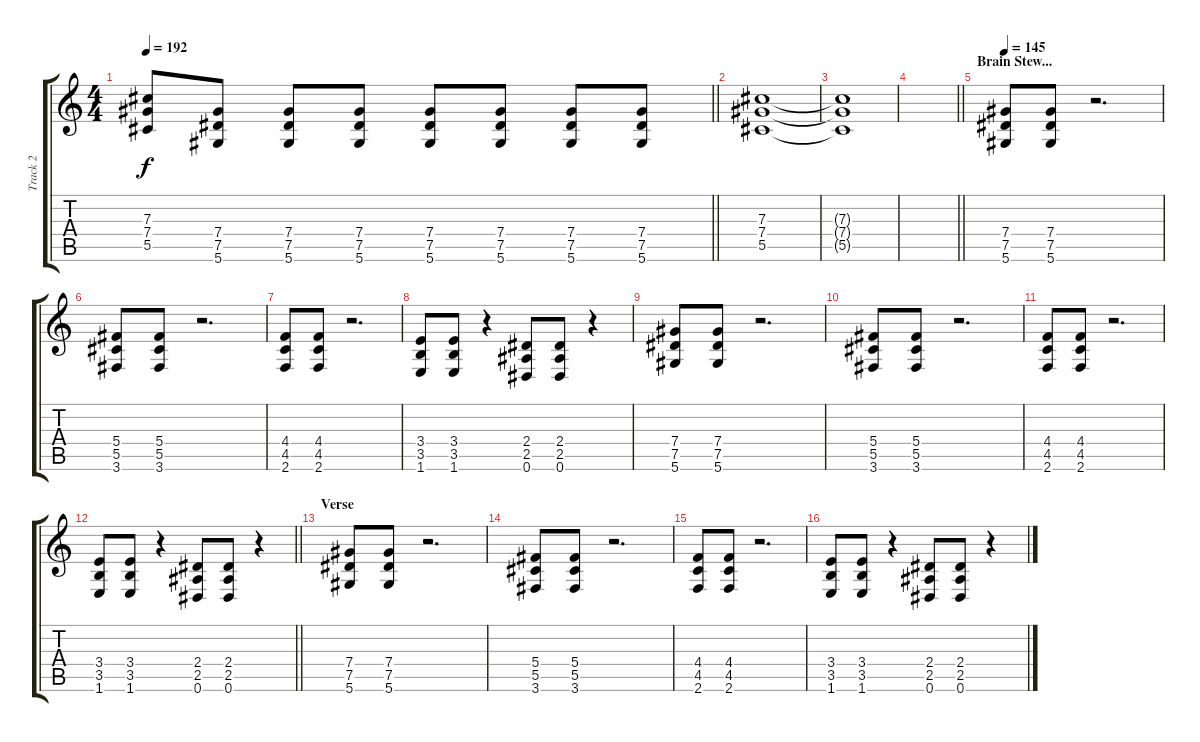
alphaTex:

\track ("Track 2" "Track 2") {instrument distortionguitar}
\staff {score tabs}
\tuning (Eb4 Bb3 Gb3 Db3 Ab2 Eb2) {hide}
\ts (4 4)
\tempo 192
\clef g2
\barLineRight lightlight
\ks c
(7.3{t} 7.4{t} 5.5{t}).8{dy f} (7.4 7.5 5.6).8 (7.4 7.5 5.6).8 (7.4 7.5 5.6).8 (7.4 7.5 5.6).8 (7.4 7.5 5.6).8 (7.4 7.5 5.6).8 (7.4 7.5 5.6).8 |
(7.3 7.4 5.5).1 |
(7.3{t} 7.4{t} 5.5{t}).1 |
\barLineRight lightlight
|
\section ("" "Brain Stew...")
\tempo 162
\tempo 145
(7.4 7.5 5.6).8 (7.4 7.5 5.6).8 r.2{d} |
(5.4 5.5 3.6).8 (5.4 5.5 3.6).8 r.2{d} |
(4.4 4.5 2.6).8 (4.4 4.5 2.6).8 r.2{d} |
(3.4 3.5 1.6).8 (3.4 3.5 1.6).8 r.4 (2.4 2.5 0.6).8 (2.4 2.5 0.6).8 r.4 |
(7.4 7.5 5.6).8 (7.4 7.5 5.6).8 r.2{d} |
(5.4 5.5 3.6).8 (5.4 5.5 3.6).8 r.2{d} |
(4.4 4.5 2.6).8 (4.4 4.5 2.6).8 r.2{d} |
\barLineRight lightlight
(3.4 3.5 1.6).8 (3.4 3.5 1.6).8 r.4 (2.4 2.5 0.6).8 (2.4 2.5 0.6).8 r.4 |
\section ("" "Verse")
(7.4 7.5 5.6).8 (7.4 7.5 5.6).8 r.2{d} |
(5.4 5.5 3.6).8 (5.4 5.5 3.6).8 r.2{d} |
(4.4 4.5 2.6).8 (4.4 4.5 2.6).8 r.2{d} |
(3.4 3.5 1.6).8 (3.4 3.5 1.6).8 r.4 (2.4 2.5 0.6).8 (2.4 2.5 0.6).8 r.4
